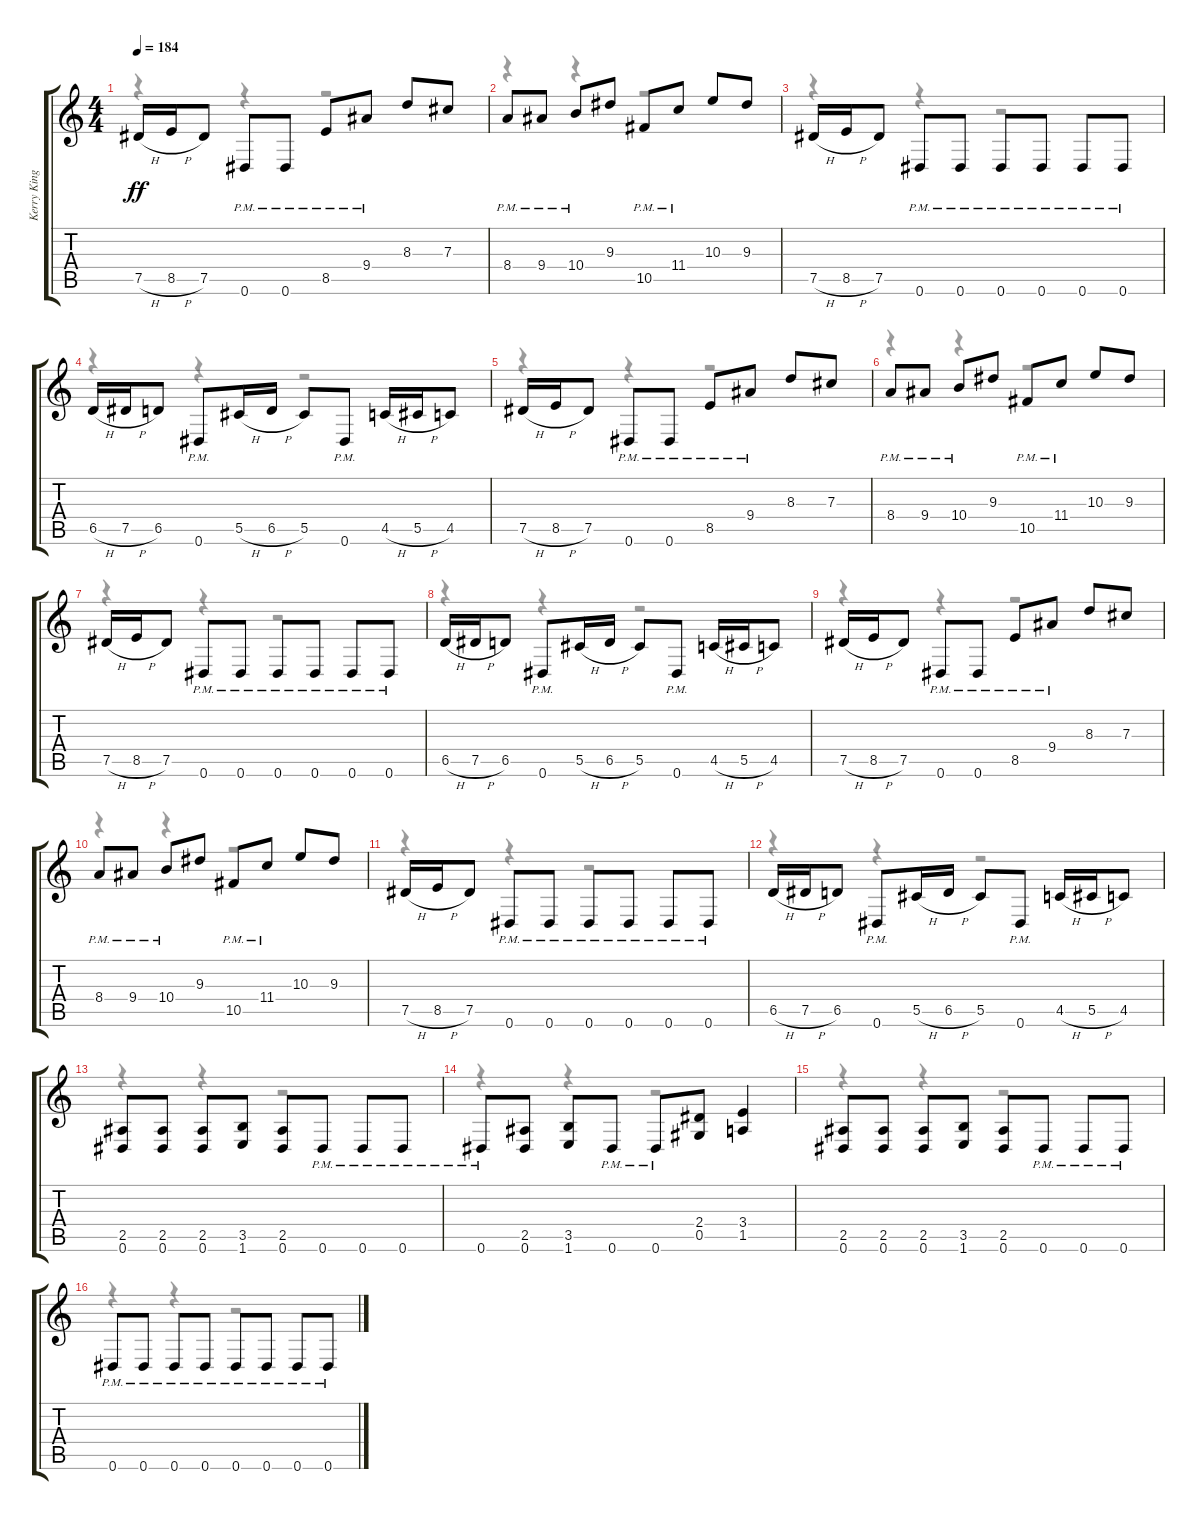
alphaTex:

\track ("Kerry King" "Kerry King") {instrument distortionguitar}
\staff {score tabs}
\tuning (Eb4 Bb3 Gb3 Db3 Ab2 Eb2) {hide}
\voice
\ts (4 4)
\tempo 184
\clef g2
\ks c
7.5{h}.16{dy ff} 8.5{h}.16 7.5.8 0.6{pm}.8 0.6{pm}.8 8.5{pm}.8 9.4{pm}.8 8.3.8 7.3.8 |
8.4{pm}.8 9.4{pm}.8 10.4{pm}.8 9.3.8 10.5{pm}.8 11.4{pm}.8 10.3.8 9.3.8 |
7.5{h}.16 8.5{h}.16 7.5.8 0.6{pm}.8 0.6{pm}.8 0.6{pm}.8 0.6{pm}.8 0.6{pm}.8 0.6{pm}.8 |
6.5{h}.16 7.5{h}.16 6.5.8 0.6{pm}.8 5.5{h}.16 6.5{h}.16 5.5.8 0.6{pm}.8 4.5{h}.16 5.5{h}.16 4.5.8 |
7.5{h}.16 8.5{h}.16 7.5.8 0.6{pm}.8 0.6{pm}.8 8.5{pm}.8 9.4{pm}.8 8.3.8 7.3.8 |
8.4{pm}.8 9.4{pm}.8 10.4{pm}.8 9.3.8 10.5{pm}.8 11.4{pm}.8 10.3.8 9.3.8 |
7.5{h}.16 8.5{h}.16 7.5.8 0.6{pm}.8 0.6{pm}.8 0.6{pm}.8 0.6{pm}.8 0.6{pm}.8 0.6{pm}.8 |
6.5{h}.16 7.5{h}.16 6.5.8 0.6{pm}.8 5.5{h}.16 6.5{h}.16 5.5.8 0.6{pm}.8 4.5{h}.16 5.5{h}.16 4.5.8 |
7.5{h}.16 8.5{h}.16 7.5.8 0.6{pm}.8 0.6{pm}.8 8.5{pm}.8 9.4{pm}.8 8.3.8 7.3.8 |
8.4{pm}.8 9.4{pm}.8 10.4{pm}.8 9.3.8 10.5{pm}.8 11.4{pm}.8 10.3.8 9.3.8 |
7.5{h}.16 8.5{h}.16 7.5.8 0.6{pm}.8 0.6{pm}.8 0.6{pm}.8 0.6{pm}.8 0.6{pm}.8 0.6{pm}.8 |
6.5{h}.16 7.5{h}.16 6.5.8 0.6{pm}.8 5.5{h}.16 6.5{h}.16 5.5.8 0.6{pm}.8 4.5{h}.16 5.5{h}.16 4.5.8 |
(2.5 0.6).8 (2.5 0.6).8 (2.5 0.6).8 (3.5 1.6).8 (2.5 0.6).8 0.6{pm}.8 0.6{pm}.8 0.6{pm}.8 |
0.6{pm}.8 (2.5 0.6).8 (3.5 1.6).8 0.6{pm}.8 0.6{pm}.8 (2.4 0.5).8 (3.4 1.5).4 |
(2.5 0.6).8 (2.5 0.6).8 (2.5 0.6).8 (3.5 1.6).8 (2.5 0.6).8 0.6{pm}.8 0.6{pm}.8 0.6{pm}.8 |
0.6{pm}.8 0.6{pm}.8 0.6{pm}.8 0.6{pm}.8 0.6{pm}.8 0.6{pm}.8 0.6{pm}.8 0.6{pm}.8
\voice
\clef g2
\ottava regular
\simile none
\ks c
r.4{dy f} r.4 r.2 |
r.4 r.4 r.2 |
r.4 r.4 r.2 |
r.4 r.4 r.2 |
r.4 r.4 r.2 |
r.4 r.4 r.2 |
r.4 r.4 r.2 |
r.4 r.4 r.2 |
r.4 r.4 r.2 |
r.4 r.4 r.2 |
r.4 r.4 r.2 |
r.4 r.4 r.2 |
r.4 r.4 r.2 |
r.4 r.4 r.2 |
r.4 r.4 r.2 |
r.4 r.4 r.2
